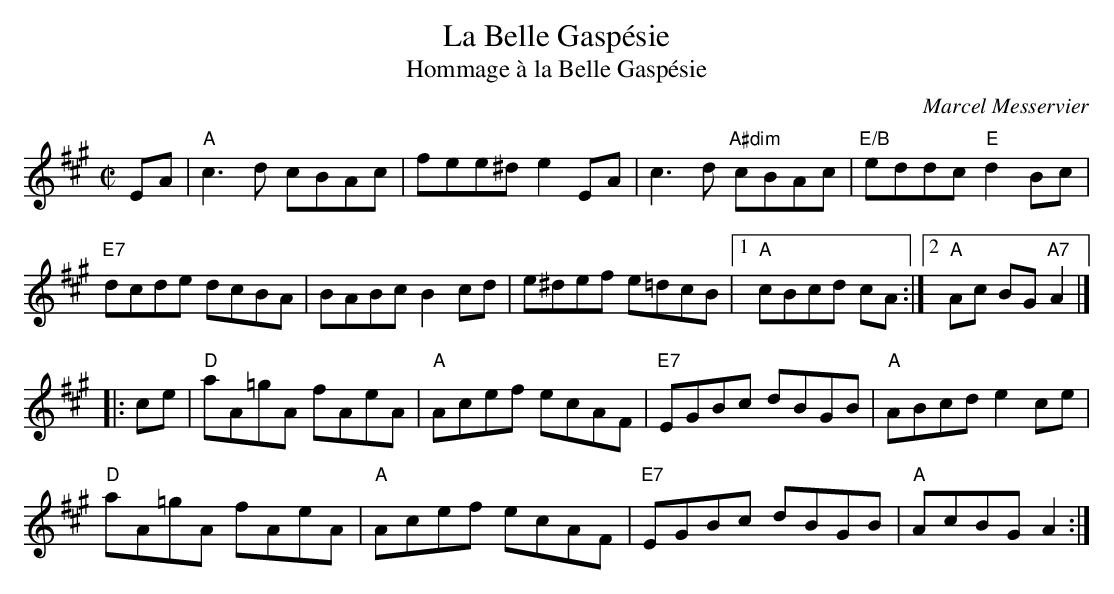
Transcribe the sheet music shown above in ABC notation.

X:1
T:Belle Gasp\'esie, La
T: Hommage \`a la Belle Gasp\'esie
C: Marcel Messervier
M: C|
L: 1/8
K: A
EA | "A"c3d cBAc | fee^d e2EA | c3d "A#dim"cBAc | "E/B"eddc "E"d2Bc |
 "E7"dcde dcBA | BABc B2cd \
| e^def e=dcB |1 "A"cBcd cA :|2 "A"Ac BG "A7"A2 |]
|: ce | "D"aA=gA fAeA | "A"Acef ecAF | "E7"EGBc dBGB | "A"ABcd e2 ce |
"D"aA=gA fAeA | "A"Acef ecAF | "E7"EGBc dBGB| "A"AcBG A2 :|
